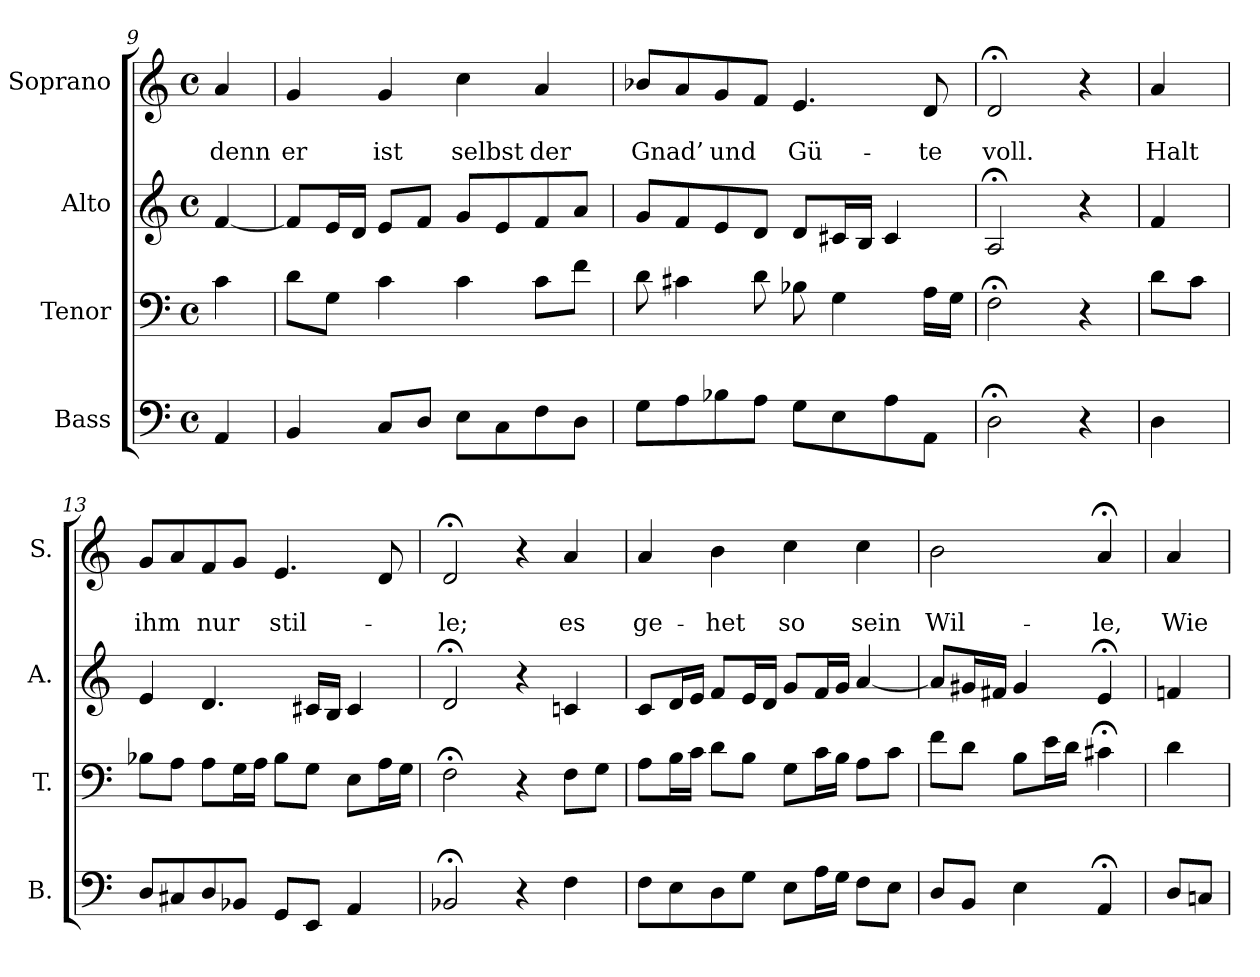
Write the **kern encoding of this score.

**kern	**kern	**kern	**kern	**text	**text
*part4	*part3	*part2	*part1	*part1	*part1
*staff4	*staff3	*staff2	*staff1	*staff1	*staff1
*I"Bass	*I"Tenor	*I"Alto	*I"Soprano	*	*
*I'B.	*I'T.	*I'A.	*I'S.	*	*
!!LO:PB:g=z
*clefF4	*clefF4	*clefG2	*clefG2	*	*
*k[]	*k[]	*k[]	*k[]	*	*
*a:	*a:	*a:	*a:	*	*
*M4/4	*M4/4	*M4/4	*M4/4	*	*
*met(c)	*met(c)	*met(c)	*met(c)	*	*
=9a	=9a	=9a	=9a	=9a	=9a
4AA/	4c\	[4f/	4a/	.	denn
=10	=10	=10	=10	=10	=10
4BB/	8d\L	8f/L]	4g/	.	er
.	8G\J	16e/L	.	.	.
.	.	16d/JJ	.	.	.
8C/L	4c\	8e/L	4g/	.	ist
8D/J	.	8f/J	.	.	.
8E\L	4c\	8g/L	4cc\	.	selbst
8C\	.	8e/	.	.	.
8F\	8c\L	8f/	4a/	.	der
8D\J	8f\J	8a/J	.	.	.
=11	=11	=11	=11	=11	=11
8G\L	8d\	8g/L	8b-X/L	.	Gnad’
8A\	4c#X\	8f/	8a/	.	.
8B-X\	.	8e/	8g/	.	und
8A\J	8d\	8d/J	8f/J	.	.
8G\L	8B-X\	8d/L	4.e/	.	Gü-
8E\	4G\	16c#X/L	.	.	.
.	.	16B/JJ	.	.	.
8A\	.	4c#/	.	.	.
8AA\J	16A\LL	.	8d/	.	-te
.	16G\JJ	.	.	.	.
=12	=12	=12	=12	=12	=12
2D;<\	2F;<\	2A;</	2d;</	.	voll.
4r	4r	4r	4r	.	.
!!LO:LB:g=z
=12a	=12a	=12a	=12a	=12a	=12a
4D\	8d\L	4f/	4a/	.	Halt
.	8c\J	.	.	.	.
=13	=13	=13	=13	=13	=13
8D/L	8B-X\L	4e/	8g/L	.	ihm
8C#X/	8A\J	.	8a/	.	.
8D/	8A\L	4.d/	8f/	.	nur
8BB-X/J	16G\L	.	8g/J	.	.
.	16A\JJ	.	.	.	.
8GG/L	8B-\L	.	4.e/	.	stil-
8EE/J	8G\J	16c#X/LL	.	.	.
.	.	16B/JJ	.	.	.
4AA/	8E\L	4c#/	.	.	.
.	16A\L	.	8d/	.	.
.	16G\JJ	.	.	.	.
=14	=14	=14	=14	=14	=14
2BB-X;</	2F;<\	2d;</	2d;</	.	-le;
4r	4r	4r	4r	.	.
4F\	8F\L	4cn/	4a/	.	es
.	8G\J	.	.	.	.
=15	=15	=15	=15	=15	=15
8F\L	8A\L	8c/L	4a/	.	ge-
8E\	16B\L	16d/L	.	.	.
.	16c\JJ	16e/JJ	.	.	.
8D\	8d\L	8f/L	4b\	.	-het
8G\J	8B\J	16e/L	.	.	.
.	.	16d/JJ	.	.	.
8E\L	8G\L	8g/L	4cc\	.	so
16A\L	16c\L	16f/L	.	.	.
16G\JJ	16B\JJ	16g/JJ	.	.	.
8F\L	8A\L	[4a/	4cc\	.	sein
8E\J	8c\J	.	.	.	.
=16	=16	=16	=16	=16	=16
8D/L	8f\L	8a/L]	2b\	.	Wil-
8BB/J	8d\J	16g#X/L	.	.	.
.	.	16f#X/JJ	.	.	.
4E\	8B\L	4g#/	.	.	.
.	16e\L	.	.	.	.
.	16d\JJ	.	.	.	.
4AA;</	4c#X;<\	4e;</	4a;</	.	-le,
!!LO:PB:g=z
=16a	=16a	=16a	=16a	=16a	=16a
8D/L	4d\	4fn/	4a/	.	Wie
8Cn/J	.	.	.	.	.
=	=	=	=	=	=
*-	*-	*-	*-	*-	*-
